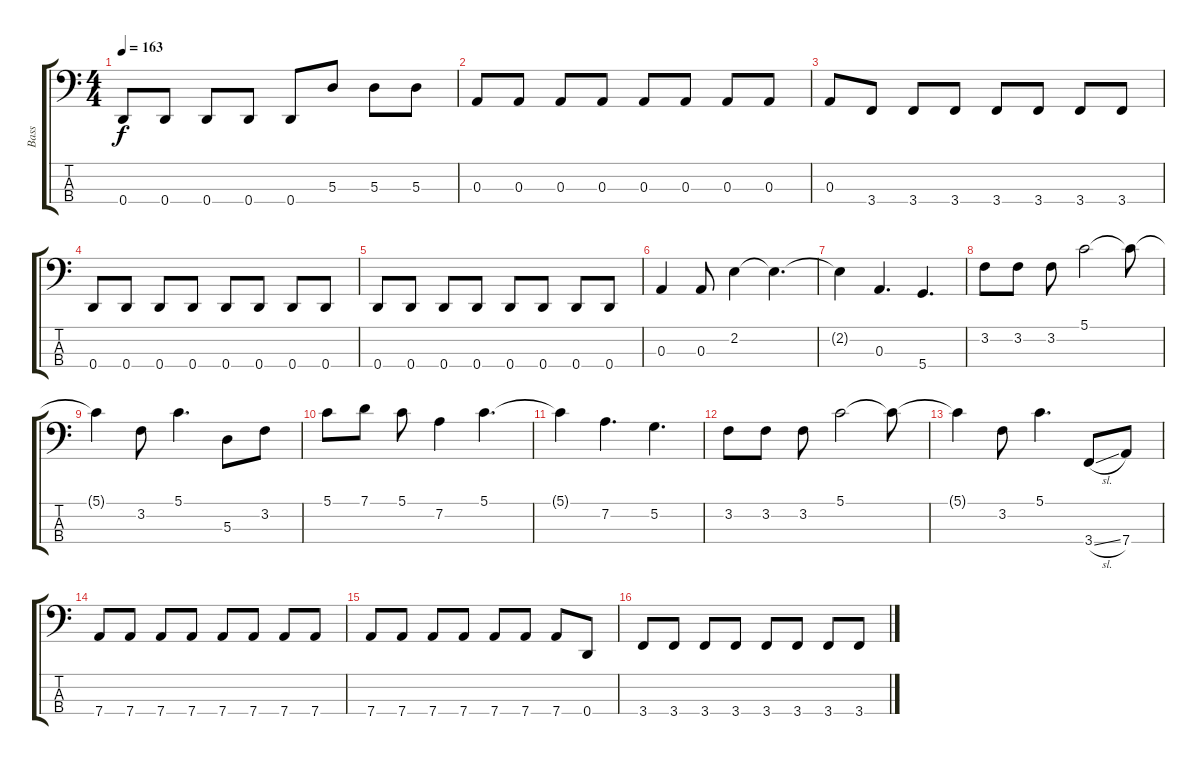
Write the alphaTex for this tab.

\track ("Bass" "Bass") {instrument electricbassfinger}
\staff {score tabs}
\tuning (G2 D2 A1 D1) {hide}
\ts (4 4)
\tempo 163
\clef f4
\ks c
0.4.8{dy f} 0.4.8 0.4.8 0.4.8 0.4.8 5.3.8 5.3.8 5.3.8 |
0.3.8 0.3.8 0.3.8 0.3.8 0.3.8 0.3.8 0.3.8 0.3.8 |
0.3.8 3.4.8 3.4.8 3.4.8 3.4.8 3.4.8 3.4.8 3.4.8 |
0.4.8 0.4.8 0.4.8 0.4.8 0.4.8 0.4.8 0.4.8 0.4.8 |
0.4.8 0.4.8 0.4.8 0.4.8 0.4.8 0.4.8 0.4.8 0.4.8 |
0.3.4 0.3.8 2.2.4 2.2{t}.4{d} |
2.2{t}.4 0.3.4{d} 5.4.4{d} |
3.2.8 3.2.8 3.2.8 5.1.2 5.1{t}.8 |
5.1{t}.4 3.2.8 5.1.4{d} 5.3.8 3.2.8 |
5.1.8 7.1.8 5.1.8 7.2.4 5.1.4{d} |
5.1{t}.4 7.2.4{d} 5.2.4{d} |
3.2.8 3.2.8 3.2.8 5.1.2 5.1{t}.8 |
5.1{t}.4 3.2.8 5.1.4{d} 3.4{sl}.8 7.4.8 |
7.4.8 7.4.8 7.4.8 7.4.8 7.4.8 7.4.8 7.4.8 7.4.8 |
7.4.8 7.4.8 7.4.8 7.4.8 7.4.8 7.4.8 7.4.8 0.4.8 |
3.4.8 3.4.8 3.4.8 3.4.8 3.4.8 3.4.8 3.4.8 3.4.8
